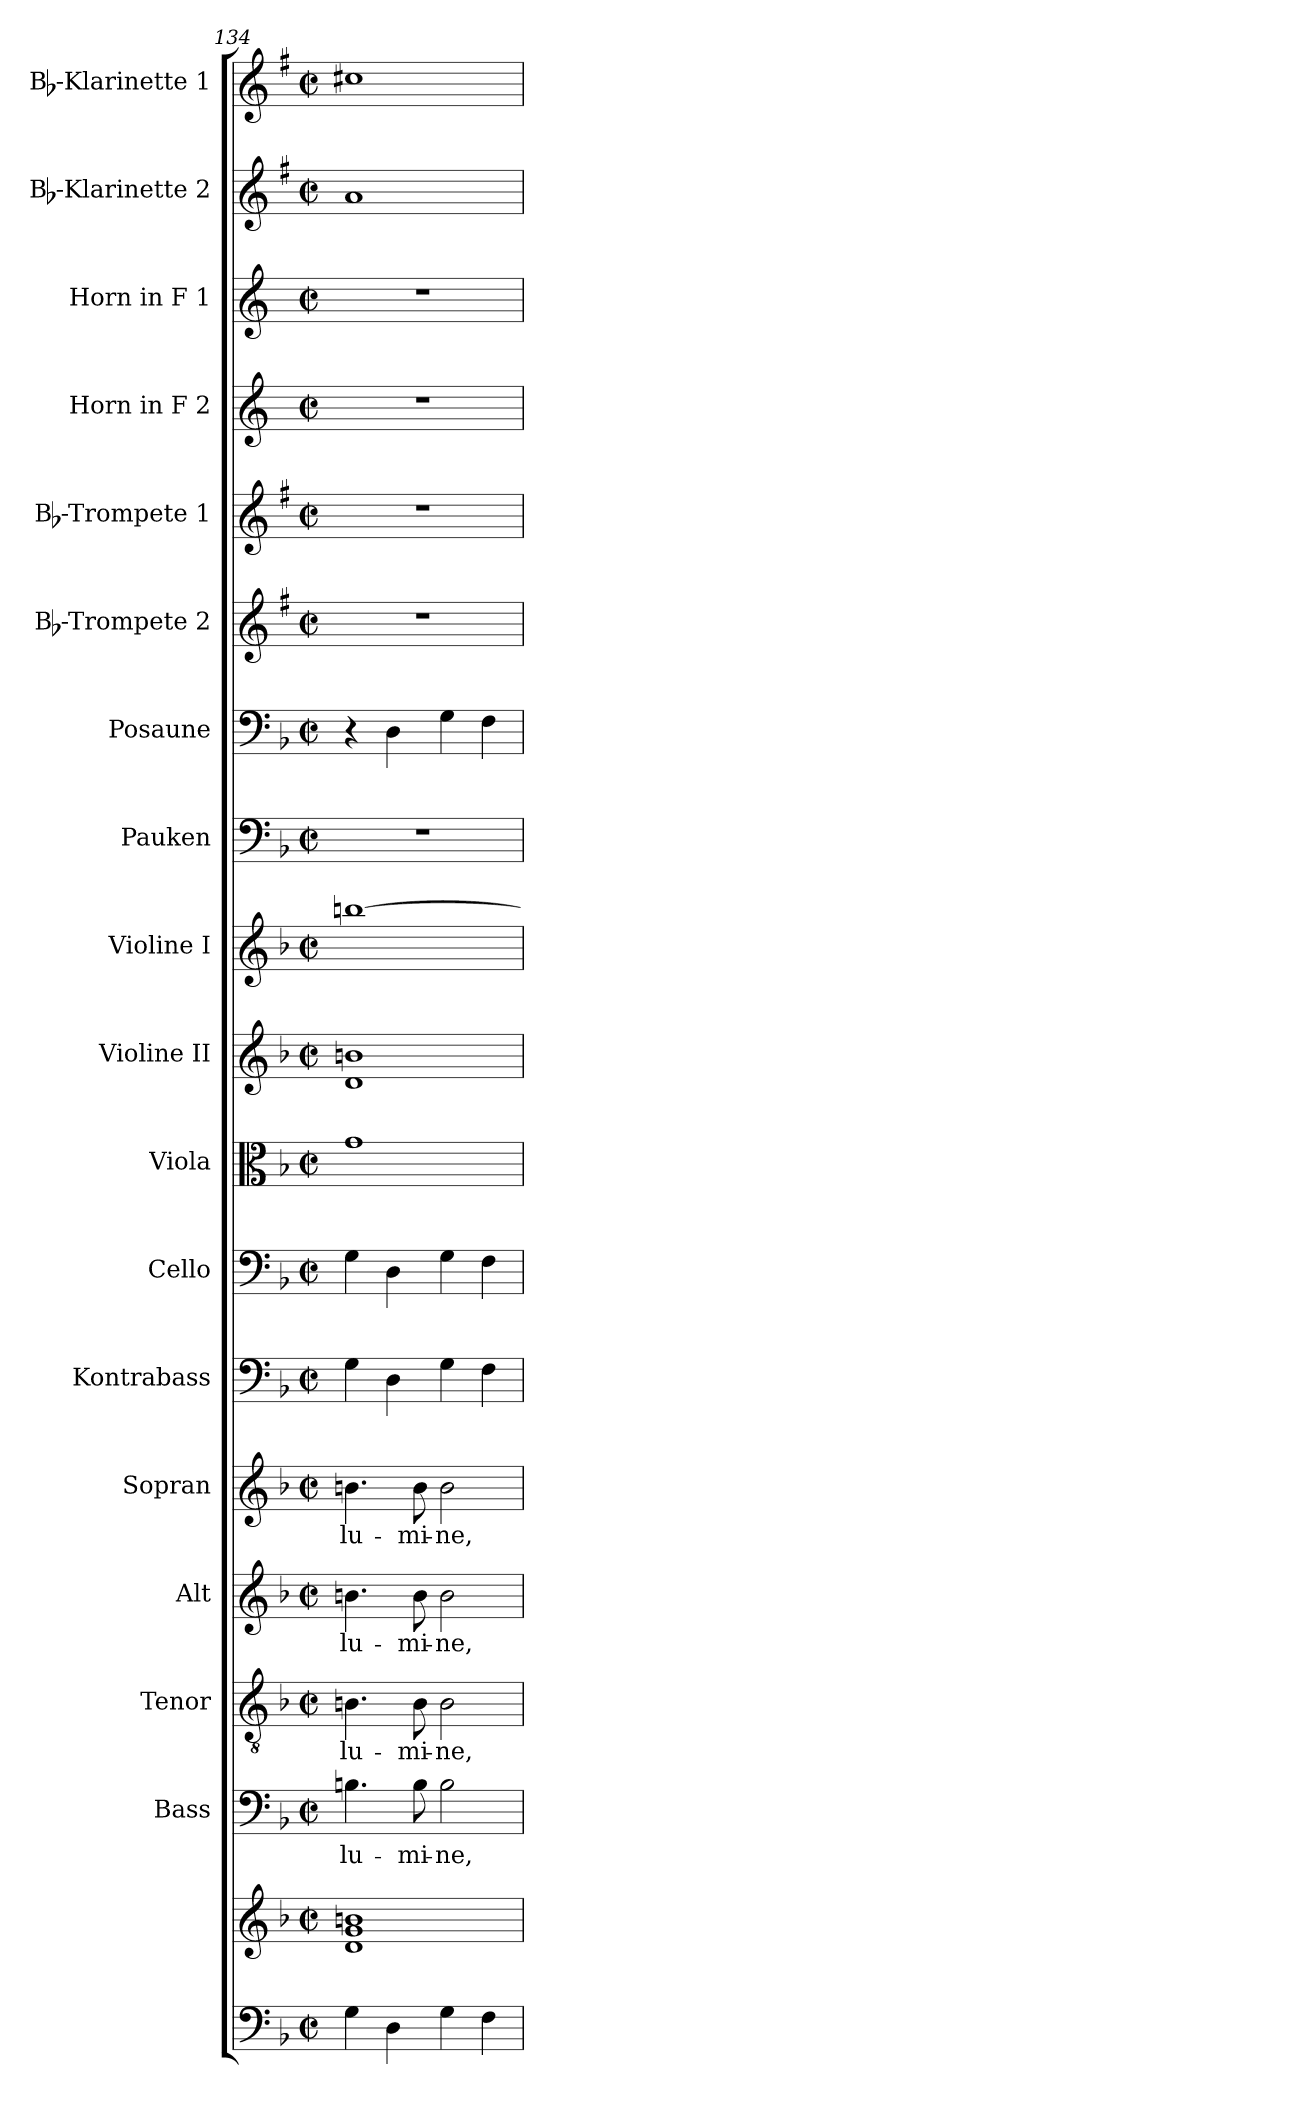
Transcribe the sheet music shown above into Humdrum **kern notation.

**kern	**kern	**kern	**text	**kern	**text	**kern	**text	**kern	**text	**kern	**kern	**kern	**kern	**kern	**kern	**kern	**kern	**kern	**kern	**kern	**kern	**kern
*part18	*part18	*part17	*part17	*part16	*part16	*part15	*part15	*part14	*part14	*part13	*part12	*part11	*part10	*part9	*part8	*part7	*part6	*part5	*part4	*part3	*part2	*part1
*staff19	*staff18	*staff17	*staff17	*staff16	*staff16	*staff15	*staff15	*staff14	*staff14	*staff13	*staff12	*staff11	*staff10	*staff9	*staff8	*staff7	*staff6	*staff5	*staff4	*staff3	*staff2	*staff1
*	*	*I"Bass	*	*I"Tenor	*	*I"Alt	*	*I"Sopran	*	*I"Kontrabass	*I"Cello	*I"Viola	*I"Violine II	*I"Violine I	*I"Pauken	*I"Posaune	*I"Bb-Trompete 2	*I"Bb-Trompete 1	*I"Horn in F 2	*I"Horn in F 1	*I"Bb-Klarinette 2	*I"Bb-Klarinette 1
*	*	*I'B.	*	*I'T.	*	*I'A.	*	*I'S.	*	*I'Kb.	*	*I'Vla.	*I'Vl. II	*I'Vl. I	*I'Pk.	*I'Pos.	*I'Bb Trp. 2	*I'Bb Trp. 1	*	*	*I'Bb Kl. 2	*I'Bb Kl. 1
*clefF4	*clefG2	*clefF4	*	*clefGv2	*	*clefG2	*	*clefG2	*	*clefF4	*clefF4	*clefC3	*clefG2	*clefG2	*clefF4	*clefF4	*clefG2	*clefG2	*clefG2	*clefG2	*clefG2	*clefG2
*	*	*	*	*	*	*	*	*	*	*ITrd7c12	*	*	*	*	*	*	*ITrd1c2	*ITrd1c2	*ITrd4c7	*ITrd4c7	*ITrd1c2	*ITrd1c2
*k[b-]	*k[b-]	*k[b-]	*	*k[b-]	*	*k[b-]	*	*k[b-]	*	*k[b-]	*k[b-]	*k[b-]	*k[b-]	*k[b-]	*k[b-]	*k[b-]	*k[b-]	*k[b-]	*k[b-]	*k[b-]	*k[b-]	*k[b-]
*F:	*F:	*F:	*	*F:	*	*F:	*	*F:	*	*F:	*F:	*F:	*F:	*F:	*F:	*F:	*F:	*F:	*F:	*F:	*F:	*F:
*M2/2	*M2/2	*M2/2	*	*M2/2	*	*M2/2	*	*M2/2	*	*M2/2	*M2/2	*M2/2	*M2/2	*M2/2	*M2/2	*M2/2	*M2/2	*M2/2	*M2/2	*M2/2	*M2/2	*M2/2
*met(c|)	*met(c|)	*met(c|)	*	*met(c|)	*	*met(c|)	*	*met(c|)	*	*met(c|)	*met(c|)	*met(c|)	*met(c|)	*met(c|)	*met(c|)	*met(c|)	*met(c|)	*met(c|)	*met(c|)	*met(c|)	*met(c|)	*met(c|)
=134	=134	=134	=134	=134	=134	=134	=134	=134	=134	=134	=134	=134	=134	=134	=134	=134	=134	=134	=134	=134	=134	=134
*	*^	*	*	*	*	*	*	*	*	*	*	*	*	*	*	*	*	*	*	*	*	*
!	!	!	!	!LO:LY:b	!	!LO:LY:b	!	!LO:LY:b	!	!LO:LY:b	!	!	!	!	!	!	!	!	!	!	!	!	!
4G\	1g 1bn	1d	4.Bn\	lu-	4.Bn\	lu-	4.bn\	lu-	4.bn\	lu-	4GG\	4G\	1g	1d 1bn	[1bbn	1r	4r	1r	1r	1r	1r	1g	1bn
4D\	.	.	.	.	.	.	.	.	.	.	4DD\	4D\	.	.	.	.	4D\	.	.	.	.	.	.
!	!	!	!	!LO:LY:b	!	!LO:LY:b	!	!LO:LY:b	!	!LO:LY:b	!	!	!	!	!	!	!	!	!	!	!	!	!
.	.	.	8B\	-mi-	8B\	-mi-	8b\	-mi-	8b\	-mi-	.	.	.	.	.	.	.	.	.	.	.	.	.
!	!	!	!	!LO:LY:b	!	!LO:LY:b	!	!LO:LY:b	!	!LO:LY:b	!	!	!	!	!	!	!	!	!	!	!	!	!
4G\	.	.	2B\	-ne,	2B\	-ne,	2b\	-ne,	2b\	-ne,	4GG\	4G\	.	.	.	.	4G\	.	.	.	.	.	.
4F\	.	.	.	.	.	.	.	.	.	.	4FF\	4F\	.	.	.	.	4F\	.	.	.	.	.	.
*	*v	*v	*	*	*	*	*	*	*	*	*	*	*	*	*	*	*	*	*	*	*	*	*
=	=	=	=	=	=	=	=	=	=	=	=	=	=	=	=	=	=	=	=	=	=	=
*-	*-	*-	*-	*-	*-	*-	*-	*-	*-	*-	*-	*-	*-	*-	*-	*-	*-	*-	*-	*-	*-	*-
